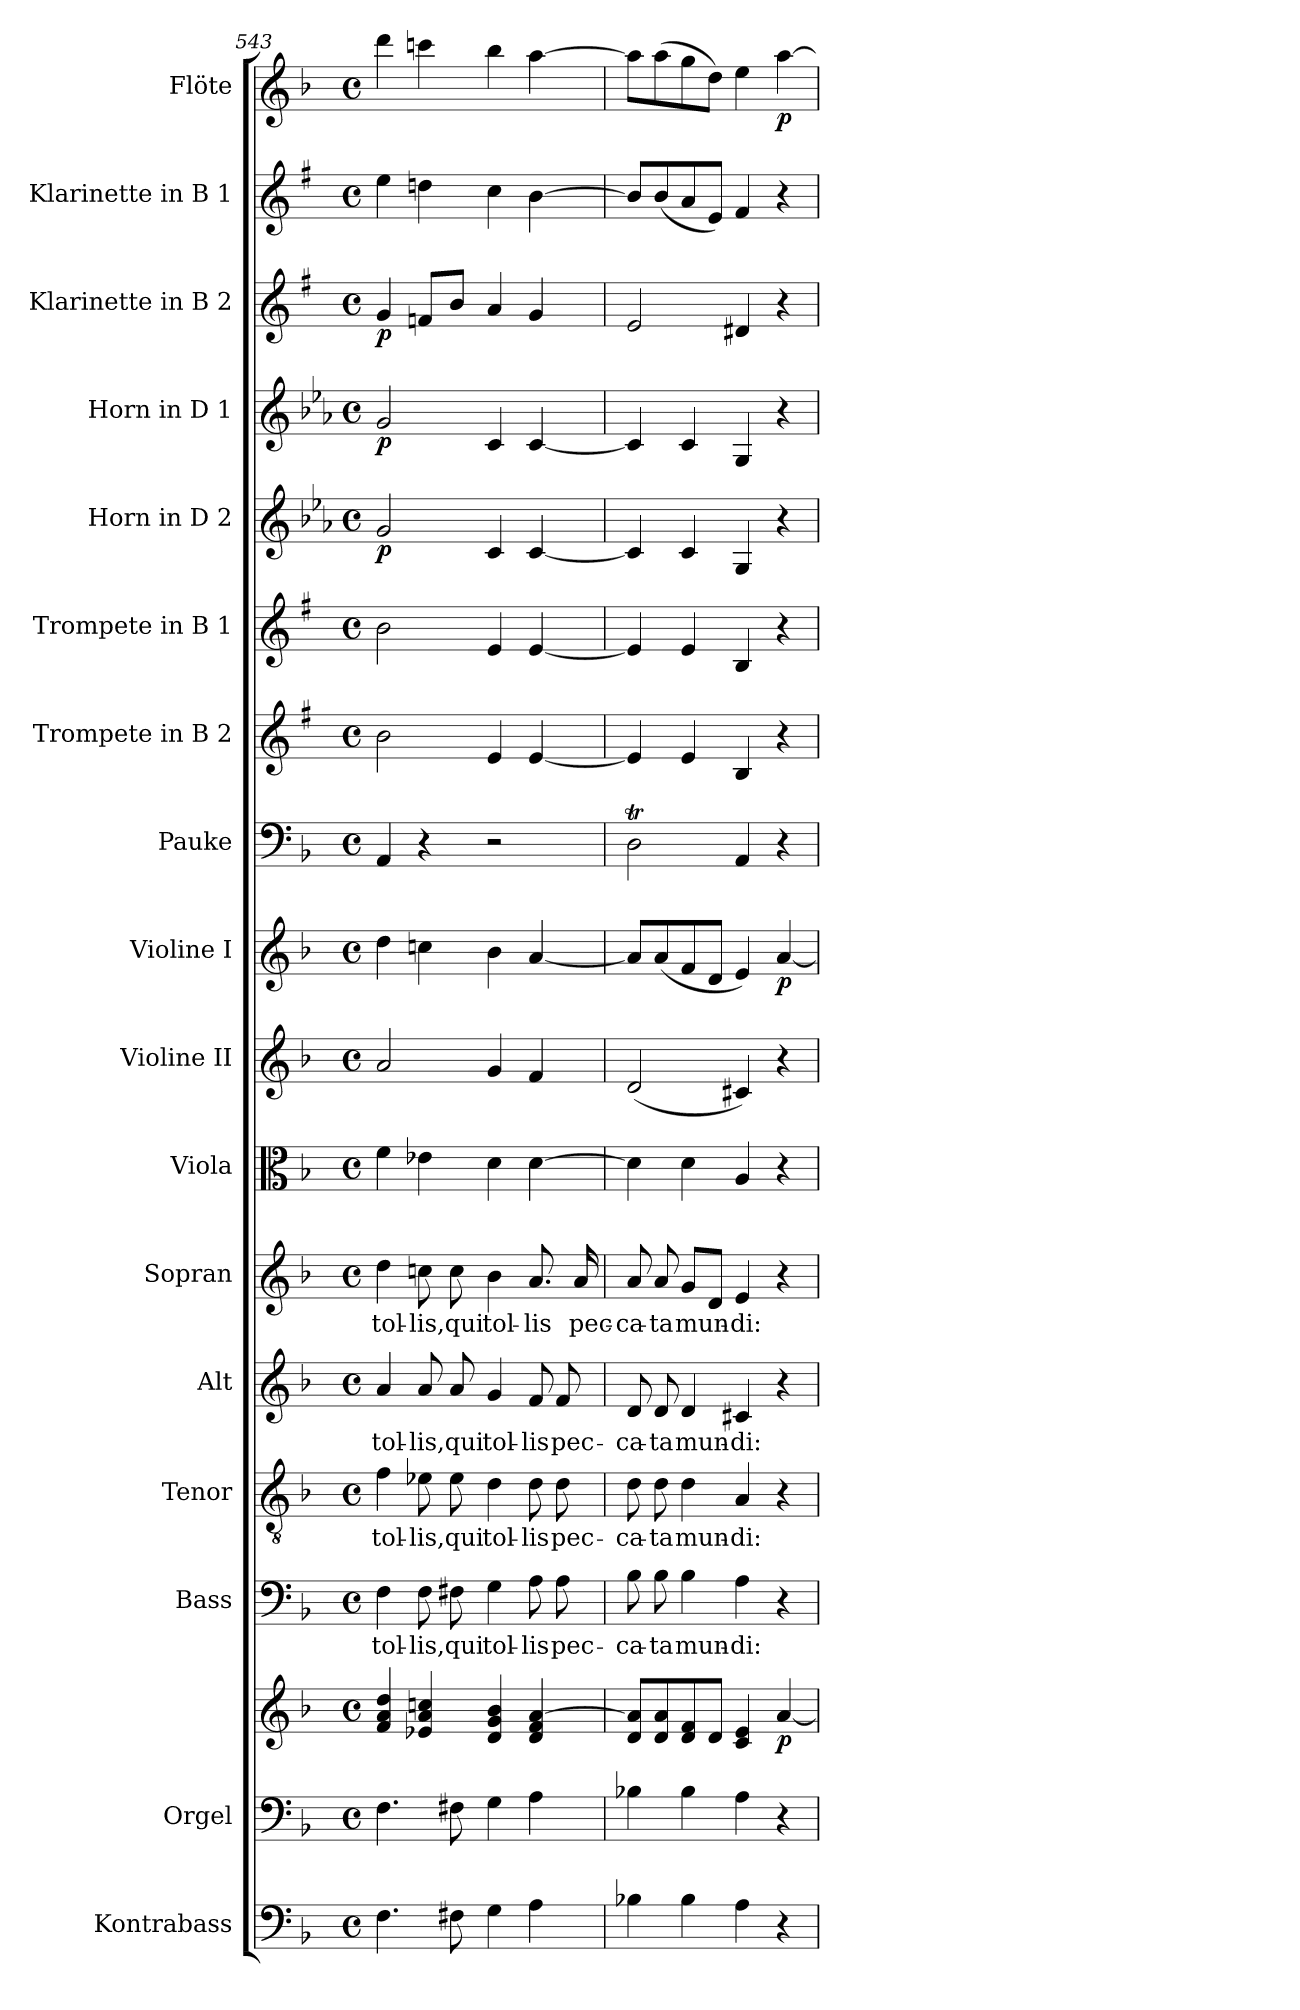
**kern	**kern	**kern	**dynam	**kern	**text	**kern	**text	**kern	**text	**kern	**text	**kern	**kern	**kern	**dynam	**kern	**kern	**kern	**kern	**dynam	**kern	**dynam	**kern	**dynam	**kern	**kern	**dynam
*part17	*part16	*part16	*part16	*part15	*part15	*part14	*part14	*part13	*part13	*part12	*part12	*part11	*part10	*part9	*part9	*part8	*part7	*part6	*part5	*part5	*part4	*part4	*part3	*part3	*part2	*part1	*part1
*staff18	*staff17	*staff16	*staff16/17	*staff15	*staff15	*staff14	*staff14	*staff13	*staff13	*staff12	*staff12	*staff11	*staff10	*staff9	*staff9	*staff8	*staff7	*staff6	*staff5	*staff5	*staff4	*staff4	*staff3	*staff3	*staff2	*staff1	*staff1
*I"Kontrabass	*I"Orgel	*	*	*I"Bass	*	*I"Tenor	*	*I"Alt	*	*I"Sopran	*	*I"Viola	*I"Violine II	*I"Violine I	*	*I"Pauke	*I"Trompete in B 2	*I"Trompete in B 1	*I"Horn in D 2	*	*I"Horn in D 1	*	*I"Klarinette in B 2	*	*I"Klarinette in B 1	*I"Flöte	*
*I'Kb.	*I'Org.	*	*	*I'B	*	*I'T	*	*I'A	*	*I'S	*	*I'Vla.	*I'Vl. II	*I'Vl. I	*	*I'Pk.	*I'Trp. 2	*I'Trp. 1	*I'Hrn. 2	*	*I'Hrn. 1	*	*I'Kl. 2	*	*I'Kl. 1	*I'Fl.	*
*clefF4	*clefF4	*clefG2	*	*clefF4	*	*clefGv2	*	*clefG2	*	*clefG2	*	*clefC3	*clefG2	*clefG2	*	*clefF4	*clefG2	*clefG2	*clefG2	*	*clefG2	*	*clefG2	*	*clefG2	*clefG2	*
*ITrd7c12	*	*	*	*	*	*	*	*	*	*	*	*	*	*	*	*	*ITrd1c2	*ITrd1c2	*ITrd-1c-2	*	*ITrd-1c-2	*	*ITrd1c2	*	*ITrd1c2	*	*
*k[b-]	*k[b-]	*k[b-]	*	*k[b-]	*	*k[b-]	*	*k[b-]	*	*k[b-]	*	*k[b-]	*k[b-]	*k[b-]	*	*k[b-]	*k[b-]	*k[b-]	*k[b-]	*	*k[b-]	*	*k[b-]	*	*k[b-]	*k[b-]	*
*F:	*F:	*F:	*	*F:	*	*F:	*	*F:	*	*F:	*	*F:	*F:	*F:	*	*F:	*F:	*F:	*F:	*	*F:	*	*F:	*	*F:	*F:	*
*M4/4	*M4/4	*M4/4	*	*M4/4	*	*M4/4	*	*M4/4	*	*M4/4	*	*M4/4	*M4/4	*M4/4	*	*M4/4	*M4/4	*M4/4	*M4/4	*	*M4/4	*	*M4/4	*	*M4/4	*M4/4	*
*met(c)	*met(c)	*met(c)	*	*met(c)	*	*met(c)	*	*met(c)	*	*met(c)	*	*met(c)	*met(c)	*met(c)	*	*met(c)	*met(c)	*met(c)	*met(c)	*	*met(c)	*	*met(c)	*	*met(c)	*met(c)	*
=543	=543	=543	=543	=543	=543	=543	=543	=543	=543	=543	=543	=543	=543	=543	=543	=543	=543	=543	=543	=543	=543	=543	=543	=543	=543	=543	=543
!	!	!	!	!	!LO:LY:b	!	!LO:LY:b	!	!LO:LY:b	!	!LO:LY:b	!	!	!	!	!	!	!	!	!LO:DY:b	!	!LO:DY:b	!	!LO:DY:b	!	!	!
4.FF\	4.F\	4f/ 4a/ 4dd/	.	4F\	tol-	4f\	tol-	4a/	tol-	4dd\	tol-	4f\	2a/	4dd\	.	4AA/	2a\	2a\	2a/	p	2a/	p	4f/	p	4dd\	4ddd\	.
!	!	!	!	!	!LO:LY:b	!	!LO:LY:b	!	!LO:LY:b	!	!LO:LY:b	!	!	!	!	!	!	!	!	!	!	!	!	!	!	!	!
.	.	4e-X/ 4a/ 4ccn/	.	8F\	-lis,	8e-X\	-lis,	8a/	-lis,	8ccn\	-lis,	4e-X\	.	4ccn\	.	4r	.	.	.	.	.	.	8e-X/L	.	4ccn\	4cccn\	.
!	!	!	!	!	!LO:LY:b	!	!LO:LY:b	!	!LO:LY:b	!	!LO:LY:b	!	!	!	!	!	!	!	!	!	!	!	!	!	!	!	!
8FF#X\	8F#X\	.	.	8F#X\	qui	8e-\	qui	8a/	qui	8cc\	qui	.	.	.	.	.	.	.	.	.	.	.	8a/J	.	.	.	.
!	!	!	!	!	!LO:LY:b	!	!LO:LY:b	!	!LO:LY:b	!	!LO:LY:b	!	!	!	!	!	!	!	!	!	!	!	!	!	!	!	!
4GG\	4G\	4d/ 4g/ 4b-/	.	4G\	tol-	4d\	tol-	4g/	tol-	4b-\	tol-	4d\	4g/	4b-\	.	2r	4d/	4d/	4d/	.	4d/	.	4g/	.	4b-\	4bb-\	.
!	!	!	!	!	!LO:LY:b	!	!LO:LY:b	!	!LO:LY:b	!	!LO:LY:b	!	!	!	!	!	!	!	!	!	!	!	!	!	!	!	!
4AA\	4A\	4d/ 4f/ [4a/	.	8A\	-lis	8d\	-lis	8f/	-lis	8.a/	-lis	[4d\	4f/	[4a/	.	.	[4d/	[4d/	[4d/	.	[4d/	.	4f/	.	[4a\	[4aa\	.
!	!	!	!	!	!LO:LY:b	!	!LO:LY:b	!	!LO:LY:b	!	!	!	!	!	!	!	!	!	!	!	!	!	!	!	!	!	!
.	.	.	.	8A\	pec-	8d\	pec-	8f/	pec-	.	.	.	.	.	.	.	.	.	.	.	.	.	.	.	.	.	.
!	!	!	!	!	!	!	!	!	!	!	!LO:LY:b	!	!	!	!	!	!	!	!	!	!	!	!	!	!	!	!
.	.	.	.	.	.	.	.	.	.	16a/	pec-	.	.	.	.	.	.	.	.	.	.	.	.	.	.	.	.
=544	=544	=544	=544	=544	=544	=544	=544	=544	=544	=544	=544	=544	=544	=544	=544	=544	=544	=544	=544	=544	=544	=544	=544	=544	=544	=544	=544
!	!	!	!	!	!LO:LY:b	!	!LO:LY:b	!	!LO:LY:b	!	!LO:LY:b	!	!	!	!	!	!	!	!	!	!	!	!	!	!	!	!
4BB-X\	4B-X\	8d/ 8a/]L	.	8B-\	-ca-	8d\	-ca-	8d/	-ca-	8a/	-ca-	4d\]	(<2d/	8a/L]	.	2DT\	4d/]	4d/]	4d/]	.	4d/]	.	2d/	.	8a/L]	8aa\L]	.
!	!	!	!	!	!LO:LY:b	!	!LO:LY:b	!	!LO:LY:b	!	!LO:LY:b	!	!	!	!	!	!	!	!	!	!	!	!	!	!	!	!
.	.	8d/ 8a/	.	8B-\	-ta	8d\	-ta	8d/	-ta	8a/	-ta	.	.	(<8a/	.	.	.	.	.	.	.	.	.	.	(<8a/	(>8aa\	.
!	!	!	!	!	!LO:LY:b	!	!LO:LY:b	!	!LO:LY:b	!	!LO:LY:b	!	!	!	!	!	!	!	!	!	!	!	!	!	!	!	!
4BB-\	4B-\	8d/ 8f/	.	4B-\	mun-	4d\	mun-	4d/	mun-	8g/L	mun-	4d\	.	8f/	.	.	4d/	4d/	4d/	.	4d/	.	.	.	8g/	8gg\	.
.	.	8d/J	.	.	.	.	.	.	.	8d/J	.	.	.	8d/J	.	.	.	.	.	.	.	.	.	.	8d/J)	8dd\J)	.
!	!	!	!	!	!LO:LY:b	!	!LO:LY:b	!	!LO:LY:b	!	!LO:LY:b	!	!	!	!	!	!	!	!	!	!	!	!	!	!	!	!
4AA\	4A\	4c/ 4e/	.	4A\	-di:	4A/	-di:	4c#X/	-di:	4e/	-di:	4A/	4c#X/)	4e/)	.	4AA/	4A/	4A/	4A/	.	4A/	.	4c#X/	.	4e/	4ee\	.
!	!	!	!LO:DY:b	!	!	!	!	!	!	!	!	!	!	!	!LO:DY:b	!	!	!	!	!	!	!	!	!	!	!	!LO:DY:b
4r	4r	[4a/	p	4r	.	4r	.	4r	.	4r	.	4r	4r	[4a/	p	4r	4r	4r	4r	.	4r	.	4r	.	4r	[4aa\	p
=	=	=	=	=	=	=	=	=	=	=	=	=	=	=	=	=	=	=	=	=	=	=	=	=	=	=	=
*-	*-	*-	*-	*-	*-	*-	*-	*-	*-	*-	*-	*-	*-	*-	*-	*-	*-	*-	*-	*-	*-	*-	*-	*-	*-	*-	*-
